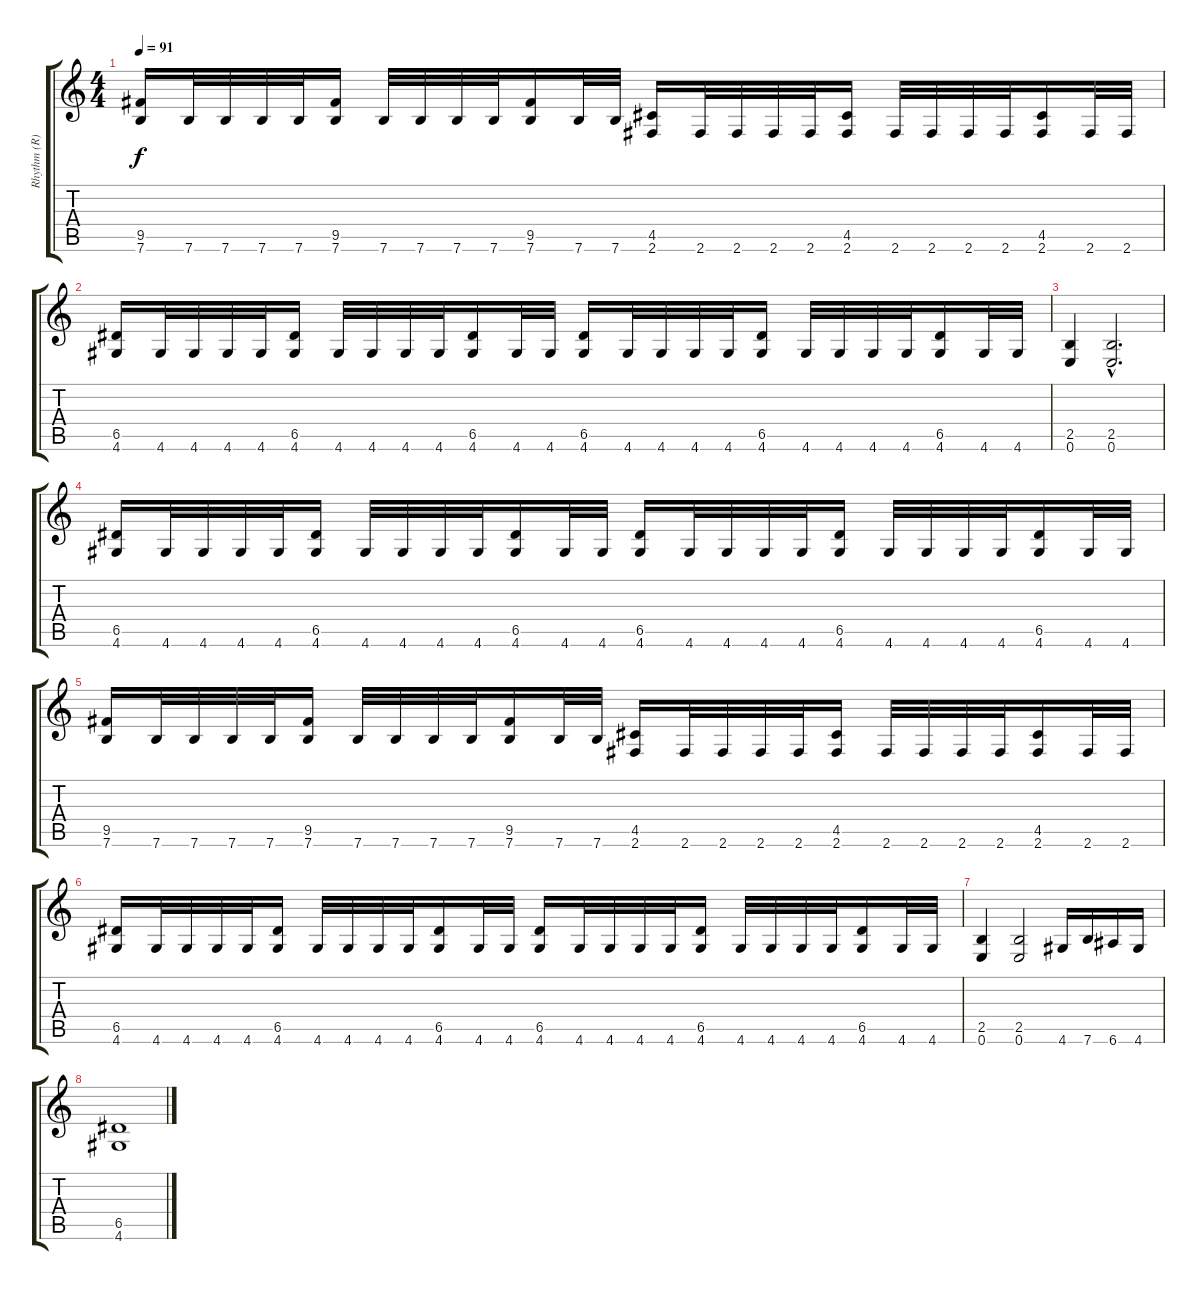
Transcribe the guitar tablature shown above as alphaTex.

\track ("Rhythm (R)" "Rhythm (R)") {instrument distortionguitar}
\staff {score tabs}
\tuning (E4 B3 G3 D3 A2 E2) {hide}
\ts (4 4)
\tempo 91
\clef g2
\ks c
(9.5 7.6).16{dy f} 7.6.32 7.6.32 7.6.32 7.6.32 (9.5 7.6).16 7.6.32 7.6.32 7.6.32 7.6.32 (9.5 7.6).16 7.6.32 7.6.32 (4.5 2.6).16 2.6.32 2.6.32 2.6.32 2.6.32 (4.5 2.6).16 2.6.32 2.6.32 2.6.32 2.6.32 (4.5 2.6).16 2.6.32 2.6.32 |
(6.5 4.6).16 4.6.32 4.6.32 4.6.32 4.6.32 (6.5 4.6).16 4.6.32 4.6.32 4.6.32 4.6.32 (6.5 4.6).16 4.6.32 4.6.32 (6.5 4.6).16 4.6.32 4.6.32 4.6.32 4.6.32 (6.5 4.6).16 4.6.32 4.6.32 4.6.32 4.6.32 (6.5 4.6).16 4.6.32 4.6.32 |
(2.5 0.6).4 (2.5{hac} 0.6{hac}).2{d} |
(6.5 4.6).16 4.6.32 4.6.32 4.6.32 4.6.32 (6.5 4.6).16 4.6.32 4.6.32 4.6.32 4.6.32 (6.5 4.6).16 4.6.32 4.6.32 (6.5 4.6).16 4.6.32 4.6.32 4.6.32 4.6.32 (6.5 4.6).16 4.6.32 4.6.32 4.6.32 4.6.32 (6.5 4.6).16 4.6.32 4.6.32 |
(9.5 7.6).16 7.6.32 7.6.32 7.6.32 7.6.32 (9.5 7.6).16 7.6.32 7.6.32 7.6.32 7.6.32 (9.5 7.6).16 7.6.32 7.6.32 (4.5 2.6).16 2.6.32 2.6.32 2.6.32 2.6.32 (4.5 2.6).16 2.6.32 2.6.32 2.6.32 2.6.32 (4.5 2.6).16 2.6.32 2.6.32 |
(6.5 4.6).16 4.6.32 4.6.32 4.6.32 4.6.32 (6.5 4.6).16 4.6.32 4.6.32 4.6.32 4.6.32 (6.5 4.6).16 4.6.32 4.6.32 (6.5 4.6).16 4.6.32 4.6.32 4.6.32 4.6.32 (6.5 4.6).16 4.6.32 4.6.32 4.6.32 4.6.32 (6.5 4.6).16 4.6.32 4.6.32 |
(2.5 0.6).4 (2.5 0.6).2 4.6.16 7.6.16 6.6.16 4.6.16 |
(6.5 4.6).1
